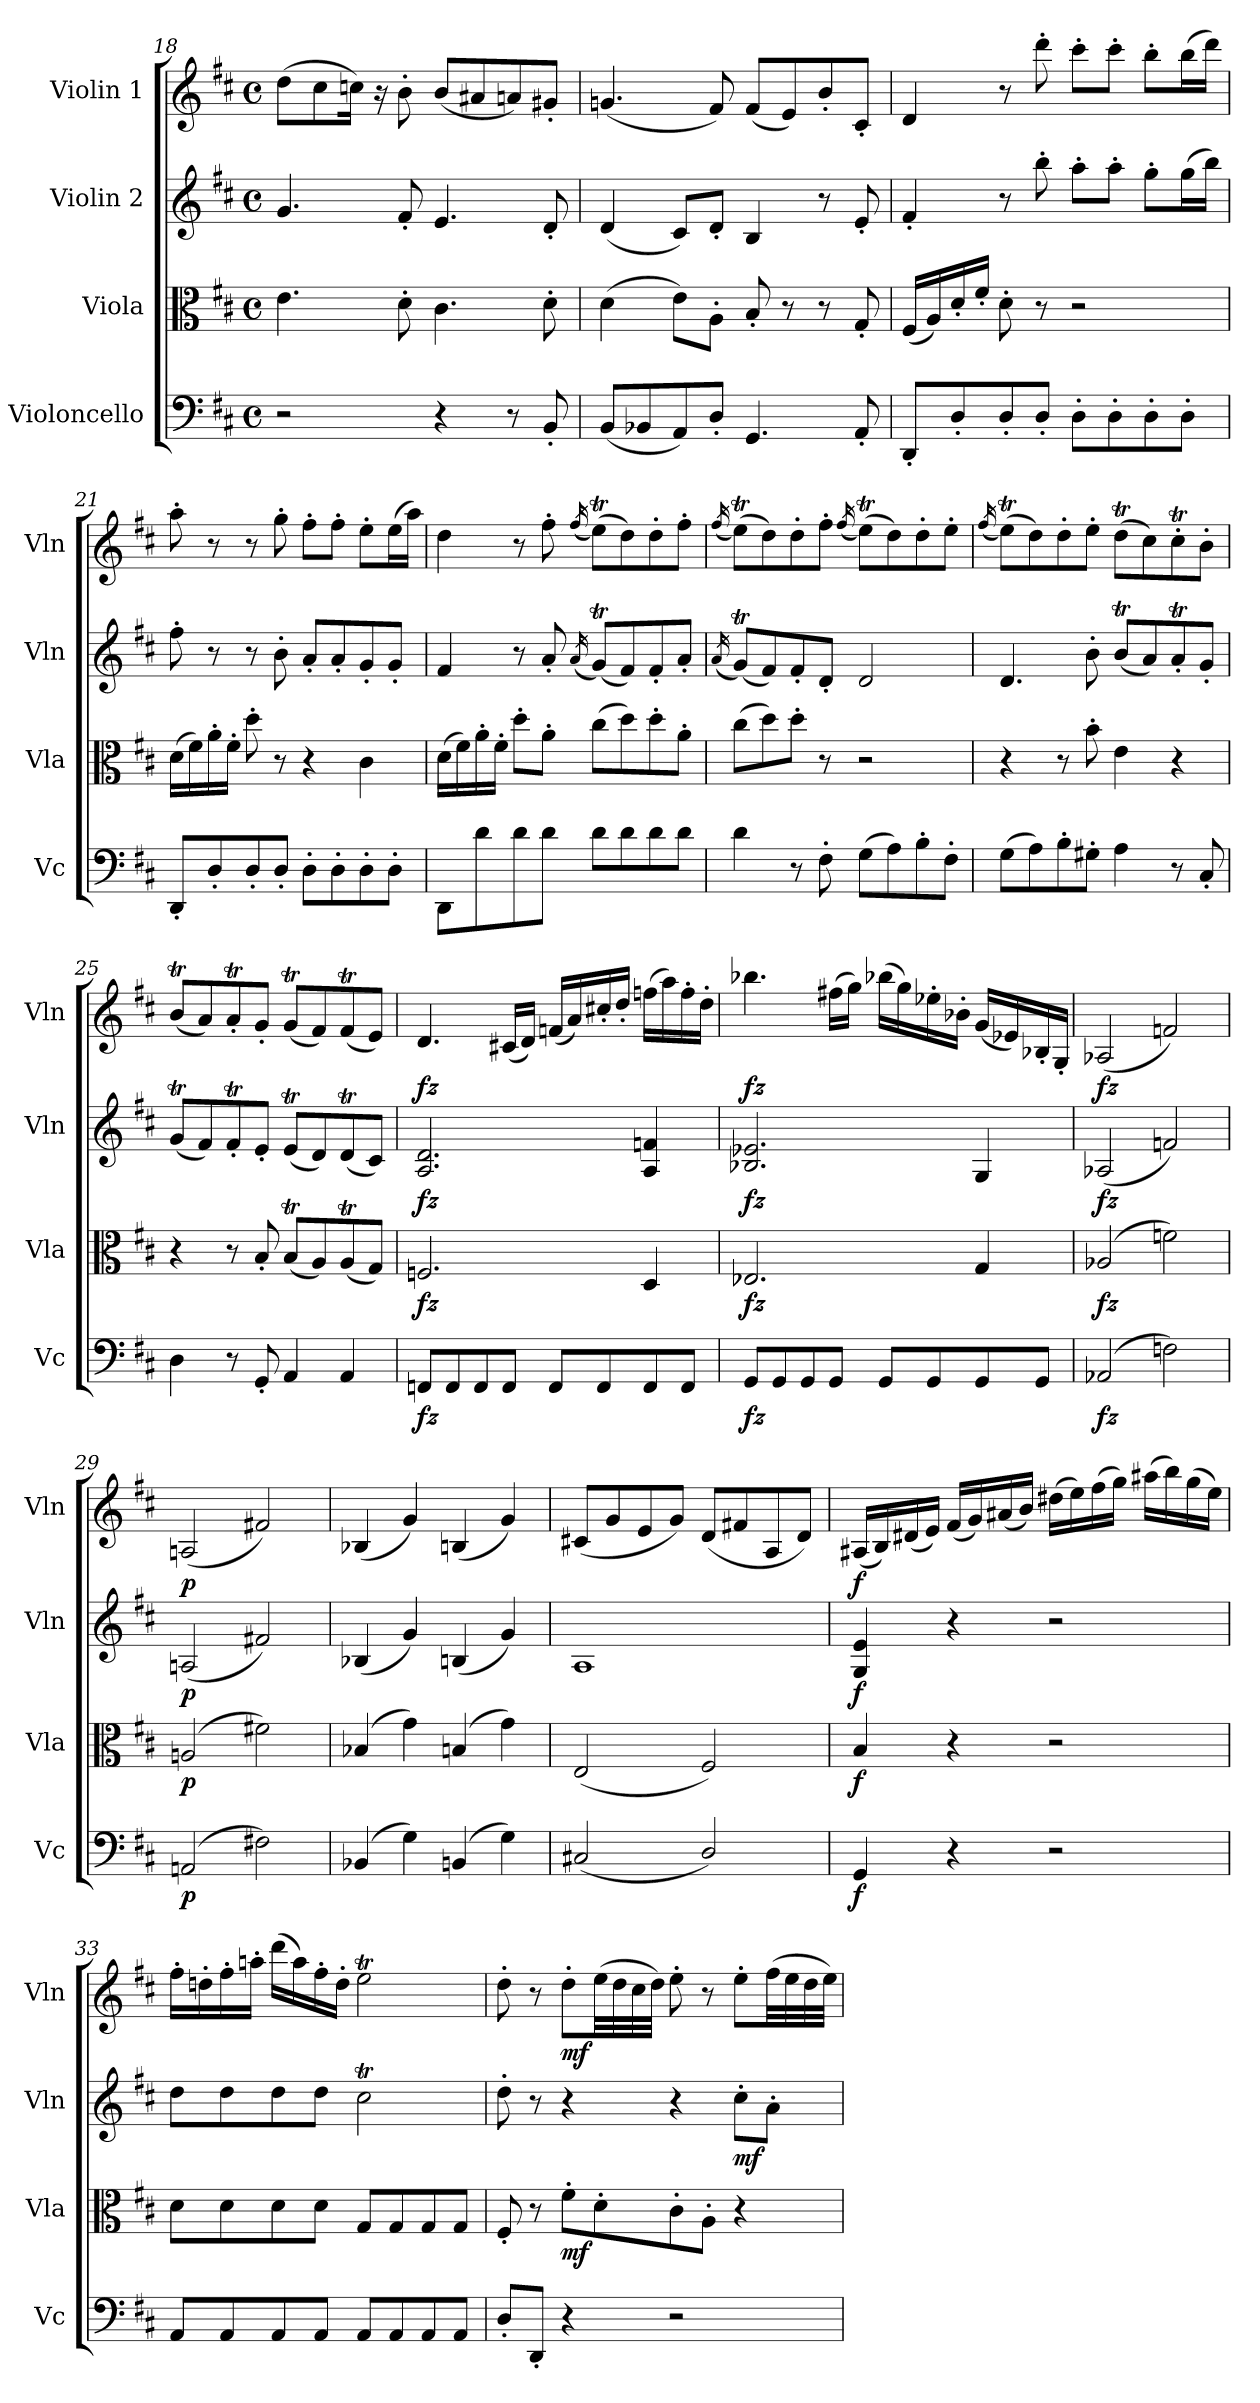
**kern	**dynam	**kern	**dynam	**kern	**dynam	**kern	**dynam
*part4	*part4	*part3	*part3	*part2	*part2	*part1	*part1
*staff4	*staff4	*staff3	*staff3	*staff2	*staff2	*staff1	*staff1
*I"Violoncello	*	*I"Viola	*	*I"Violin 2	*	*I"Violin 1	*
*I'Vc	*	*I'Vla	*	*I'Vln	*	*I'Vln	*
!!LO:LB:g=z
*clefF4	*	*clefC3	*	*clefG2	*	*clefG2	*
*k[f#c#]	*	*k[f#c#]	*	*k[f#c#]	*	*k[f#c#]	*
*M4/4	*	*M4/4	*	*M4/4	*	*M4/4	*
*met(c)	*	*met(c)	*	*met(c)	*	*met(c)	*
=18	=18	=18	=18	=18	=18	=18	=18
2r	.	4.e\	.	4.g/	.	(8dd\L	.
.	.	.	.	.	.	8cc#\	.
.	.	.	.	.	.	16ccn\Jk)	.
.	.	.	.	.	.	16r	.
.	.	8d'\	.	8f#'/	.	8b'\	.
4r	.	4.c#\	.	4.e/	.	(8b/L	.
.	.	.	.	.	.	8a#X/	.
8r	.	.	.	.	.	8an/)	.
8BB'/	.	8d'\	.	8d'/	.	8g#X'/J	.
=19	=19	=19	=19	=19	=19	=19	=19
(8BB/L	.	(4d\	.	(4d/	.	(4.gn/	.
8BB-X/	.	.	.	.	.	.	.
8AA/)	.	8e\L)	.	8c#/L)	.	.	.
8D'/J	.	8A'\J	.	8d'/J	.	8f#/)	.
4.GG/	.	8B'/	.	4B/	.	(8f#/L	.
.	.	8r	.	.	.	8e/)	.
.	.	8r	.	8r	.	8b'/	.
8AA'/	.	8G'/	.	8e'/	.	8c#'/J	.
=20	=20	=20	=20	=20	=20	=20	=20
8DD'/L	.	(16F#/LL	.	4f#'/	.	4d/	.
.	.	16A/)	.	.	.	.	.
8D'/	.	16d'/	.	.	.	.	.
.	.	16f#'/JJ	.	.	.	.	.
8D'/	.	8d'\	.	8r	.	8r	.
8D'/J	.	8r	.	8bb'\	.	8ddd'\	.
8D'\L	.	2r	.	8aa'\L	.	8ccc#'\L	.
8D'\	.	.	.	8aa'\J	.	8ccc#'\J	.
8D'\	.	.	.	8gg'\L	.	8bb'\L	.
8D'\J	.	.	.	(16gg\L	.	(16bb\L	.
.	.	.	.	16bb\JJ)	.	16ddd\JJ)	.
!!LO:LB:g=z
=21	=21	=21	=21	=21	=21	=21	=21
8DD'/L	.	(16d\LL	.	8ff#'\	.	8aa'\	.
.	.	16f#\)	.	.	.	.	.
8D'/	.	16a'\	.	8r	.	8r	.
.	.	16f#'\JJ	.	.	.	.	.
8D'/	.	8dd'\	.	8r	.	8r	.
8D'/J	.	8r	.	8b'\	.	8gg'\	.
8D'\L	.	4r	.	8a'/L	.	8ff#'\L	.
8D'\	.	.	.	8a'/	.	8ff#'\J	.
8D'\	.	4c#\	.	8g'/	.	8ee'\L	.
8D'\J	.	.	.	8g'/J	.	(16ee\L	.
.	.	.	.	.	.	16aa\JJ)	.
!!LO:LB:g=z
=22	=22	=22	=22	=22	=22	=22	=22
8DD\L	.	(16d\LL	.	4f#/	.	4dd\	.
.	.	16f#\)	.	.	.	.	.
8d\	.	16a'\	.	.	.	.	.
.	.	16f#'\JJ	.	.	.	.	.
8d\	.	8dd'\L	.	8r	.	8r	.
8d\J	.	8a'\J	.	8a'/	.	8ff#'\	.
.	.	.	.	(16qa/	.	(16qff#/	.
8d\L	.	(8cc#\L	.	(8gT/L)	.	(8eeT\L)	.
8d\	.	8dd\)	.	8f#/)	.	8dd\)	.
8d\	.	8dd'\	.	8f#'/	.	8dd'\	.
8d\J	.	8a'\J	.	8a'/J	.	8ff#'\J	.
=23	=23	=23	=23	=23	=23	=23	=23
.	.	.	.	(16qa/	.	(16qff#/	.
4d\	.	(8cc#\L	.	(8gT/L)	.	(8eeT\L)	.
.	.	8dd\)	.	8f#/)	.	8dd\)	.
8r	.	8dd'\J	.	8f#'/	.	8dd'\	.
8F#'\	.	8r	.	8d'/J	.	8ff#'\J	.
.	.	.	.	.	.	(16qff#/	.
(8G\L	.	2r	.	2d/	.	(8eeT\L)	.
8A\)	.	.	.	.	.	8dd\)	.
8B'\	.	.	.	.	.	8dd'\	.
8F#'\J	.	.	.	.	.	8ee'\J	.
=24	=24	=24	=24	=24	=24	=24	=24
.	.	.	.	.	.	(16qff#/	.
(8G\L	.	4r	.	4.d/	.	(8eeT\L)	.
8A\)	.	.	.	.	.	8dd\)	.
8B'\	.	8r	.	.	.	8dd'\	.
8G#X'\J	.	8b'\	.	8b'\	.	8ee'\J	.
4A\	.	4e\	.	(8bT/L	.	(8ddT\L	.
.	.	.	.	8a/)	.	8cc#\)	.
8r	.	4r	.	8aT'/	.	8cc#t'\	.
8C#'/	.	.	.	8g'/J	.	8b'\J	.
=25	=25	=25	=25	=25	=25	=25	=25
4D\	.	4r	.	(8gT/L	.	(8bT/L	.
.	.	.	.	8f#/)	.	8a/)	.
8r	.	8r	.	8f#t'/	.	8aT'/	.
8GG'/	.	8B'/	.	8e'/J	.	8g'/J	.
4AA/	.	(8BT/L	.	(8eT/L	.	(8gT/L	.
.	.	8A/)	.	8d/)	.	8f#/)	.
4AA/	.	(8AT/	.	(8dT/	.	(8f#t/	.
.	.	8G/J)	.	8c#/J)	.	8e/J)	.
!!LO:LB:g=z
=26	=26	=26	=26	=26	=26	=26	=26
!	!LO:DY:b	!	!LO:DY:b	!	!LO:DY:b	!	!LO:DY:b
8FFn/L	fz	2.Fn/	fz	2.A/ 2.d/	fz	4.d/	fz
8FF/	.	.	.	.	.	.	.
8FF/	.	.	.	.	.	.	.
8FF/J	.	.	.	.	.	(16c#X/LL	.
.	.	.	.	.	.	16d/JJ)	.
8FF/L	.	.	.	.	.	(16fn/LL	.
.	.	.	.	.	.	16a/)	.
8FF/	.	.	.	.	.	16cc#X'/	.
.	.	.	.	.	.	16dd'/JJ	.
8FF/	.	4D/	.	4A/ 4fn/	.	(16ffn\LL	.
.	.	.	.	.	.	16aa\)	.
8FF/J	.	.	.	.	.	16ff'\	.
.	.	.	.	.	.	16dd'\JJ	.
=27	=27	=27	=27	=27	=27	=27	=27
!	!LO:DY:b	!	!LO:DY:b	!	!LO:DY:b	!	!LO:DY:b
8GG/L	fz	2.E-X/	fz	2.B-X/ 2.e-X/	fz	4.bb-X\	fz
8GG/	.	.	.	.	.	.	.
8GG/	.	.	.	.	.	.	.
8GG/J	.	.	.	.	.	(16ff#X\LL	.
.	.	.	.	.	.	16gg\JJ)	.
8GG/L	.	.	.	.	.	(16bb-X\LL	.
.	.	.	.	.	.	16gg\)	.
8GG/	.	.	.	.	.	16ee-X'\	.
.	.	.	.	.	.	16b-X'\JJ	.
8GG/	.	4G/	.	4G/	.	(16g/LL	.
.	.	.	.	.	.	16e-X/)	.
8GG/J	.	.	.	.	.	16B-X'/	.
.	.	.	.	.	.	16G'/JJ	.
=28	=28	=28	=28	=28	=28	=28	=28
!	!LO:DY:b	!	!LO:DY:b	!	!LO:DY:b	!	!LO:DY:b
(2AA-X/	fz	(2A-X/	fz	(2A-X/	fz	(2A-X/	fz
2Fn\)	.	2fn\)	.	2fn/)	.	2fn/)	.
=29	=29	=29	=29	=29	=29	=29	=29
!	!LO:DY:b	!	!LO:DY:b	!	!LO:DY:b	!	!LO:DY:b
(2AAn/	p	(2An/	p	(2An/	p	(2An/	p
2F#X\)	.	2f#X\)	.	2f#X/)	.	2f#X/)	.
!!LO:PB:g=z
=30	=30	=30	=30	=30	=30	=30	=30
(4BB-X/	.	(4B-X/	.	(4B-X/	.	(4B-X/	.
4G\)	.	4g\)	.	4g/)	.	4g/)	.
(4BBn/	.	(4Bn/	.	(4Bn/	.	(4Bn/	.
4G\)	.	4g\)	.	4g/)	.	4g/)	.
=31	=31	=31	=31	=31	=31	=31	=31
(2C#X/	.	(2E/	.	1A	.	(8c#X/L	.
.	.	.	.	.	.	8g/	.
.	.	.	.	.	.	8e/	.
.	.	.	.	.	.	8g/J)	.
2D/)	.	2F#/)	.	.	.	(8d/L	.
.	.	.	.	.	.	8f#X/	.
.	.	.	.	.	.	8A/	.
.	.	.	.	.	.	8d/J)	.
=32	=32	=32	=32	=32	=32	=32	=32
!	!LO:DY:b	!	!LO:DY:b	!	!LO:DY:b	!	!LO:DY:b
4GG/	f	4B/	f	4G/ 4e/	f	(16A#X/LL	f
.	.	.	.	.	.	16B/)	.
.	.	.	.	.	.	(16d#X/	.
.	.	.	.	.	.	16e/JJ)	.
4r	.	4r	.	4r	.	(16f#/LL	.
.	.	.	.	.	.	16g/)	.
.	.	.	.	.	.	(16a#X/	.
.	.	.	.	.	.	16b/JJ)	.
2r	.	2r	.	2r	.	(16dd#X\LL	.
.	.	.	.	.	.	16ee\)	.
.	.	.	.	.	.	(16ff#\	.
.	.	.	.	.	.	16gg\JJ)	.
.	.	.	.	.	.	(16aa#X\LL	.
.	.	.	.	.	.	16bb\)	.
.	.	.	.	.	.	(16gg\	.
.	.	.	.	.	.	16ee\JJ)	.
!!LO:LB:g=z
=33	=33	=33	=33	=33	=33	=33	=33
8AA/L	.	8d\L	.	8dd\L	.	16ff#'\LL	.
.	.	.	.	.	.	16ddn'\	.
8AA/	.	8d\	.	8dd\	.	16ff#'\	.
.	.	.	.	.	.	16aan'\JJ	.
8AA/	.	8d\	.	8dd\	.	(16ddd\LL	.
.	.	.	.	.	.	16aa\)	.
8AA/J	.	8d\J	.	8dd\J	.	16ff#'\	.
.	.	.	.	.	.	16dd'\JJ	.
8AA/L	.	8G/L	.	2cc#t\	.	2eeT\	.
8AA/	.	8G/	.	.	.	.	.
8AA/	.	8G/	.	.	.	.	.
8AA/J	.	8G/J	.	.	.	.	.
!!LO:LB:g=z
=34	=34	=34	=34	=34	=34	=34	=34
8D'/L	.	8F#'/	.	8dd'\	.	8dd'\	.
8DD'/J	.	8r	.	8r	.	8r	.
!	!	!	!LO:DY:b	!	!	!	!LO:DY:b
4r	.	8f#'\L	mf	4r	.	8dd'\L	mf
.	.	8d'\	.	.	.	(32ee\LL	.
.	.	.	.	.	.	32dd\	.
.	.	.	.	.	.	32cc#\	.
.	.	.	.	.	.	32dd\JJJ)	.
2r	.	8c#'\	.	4r	.	8ee'\	.
.	.	8A'\J	.	.	.	8r	.
!	!	!	!	!	!LO:DY:b	!	!
.	.	4r	.	8cc#'\L	mf	8ee'\L	.
.	.	.	.	8a'\J	.	(32ff#\LL	.
.	.	.	.	.	.	32ee\	.
.	.	.	.	.	.	32dd\	.
.	.	.	.	.	.	32ee\JJJ)	.
=	=	=	=	=	=	=	=
*-	*-	*-	*-	*-	*-	*-	*-
